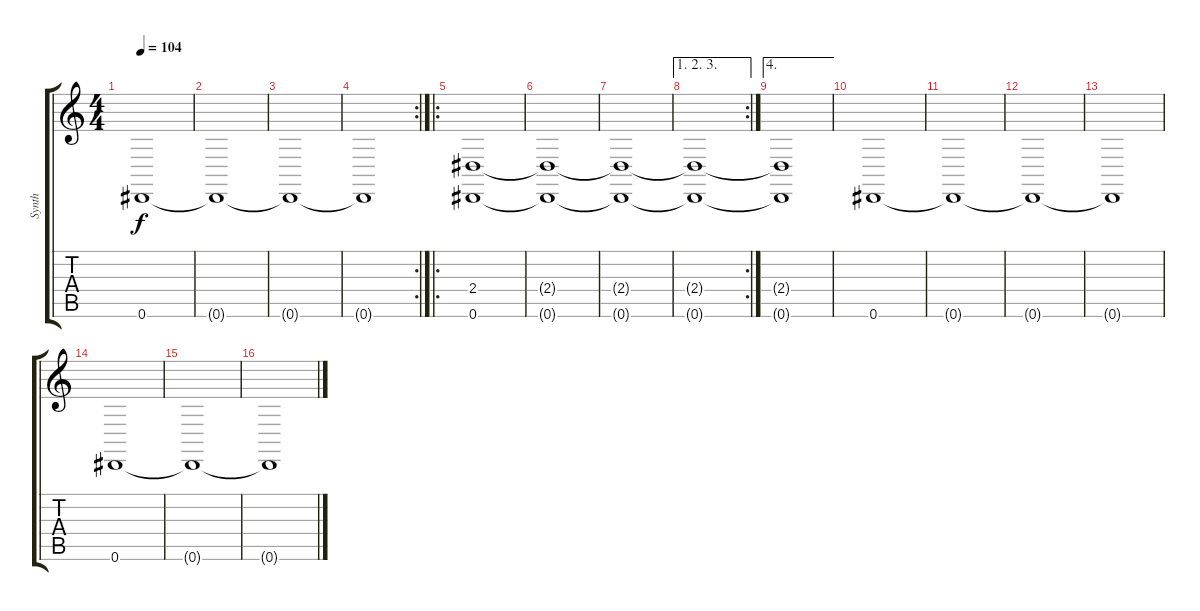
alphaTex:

\track ("Synth" "Synth") {instrument pad5bowed}
\staff {score tabs}
\tuning (Eb4 Bb3 Gb3 Db3 Ab2 Eb2) {hide}
\ts (4 4)
\tempo 104
\clef g2
\ks c
0.6.1{dy f} |
0.6{t}.1 |
0.6{t}.1 |
\rc 2
0.6{t}.1 |
\ro
(2.4 0.6).1 |
(2.4{t} 0.6{t}).1 |
(2.4{t} 0.6{t}).1 |
\ae (1 2 3)
\rc 2
(2.4{t} 0.6{t}).1 |
\ae 4
(2.4{t} 0.6{t}).1 |
0.6.1 |
0.6{t}.1 |
0.6{t}.1 |
0.6{t}.1 |
0.6.1 |
0.6{t}.1 |
0.6{t}.1
